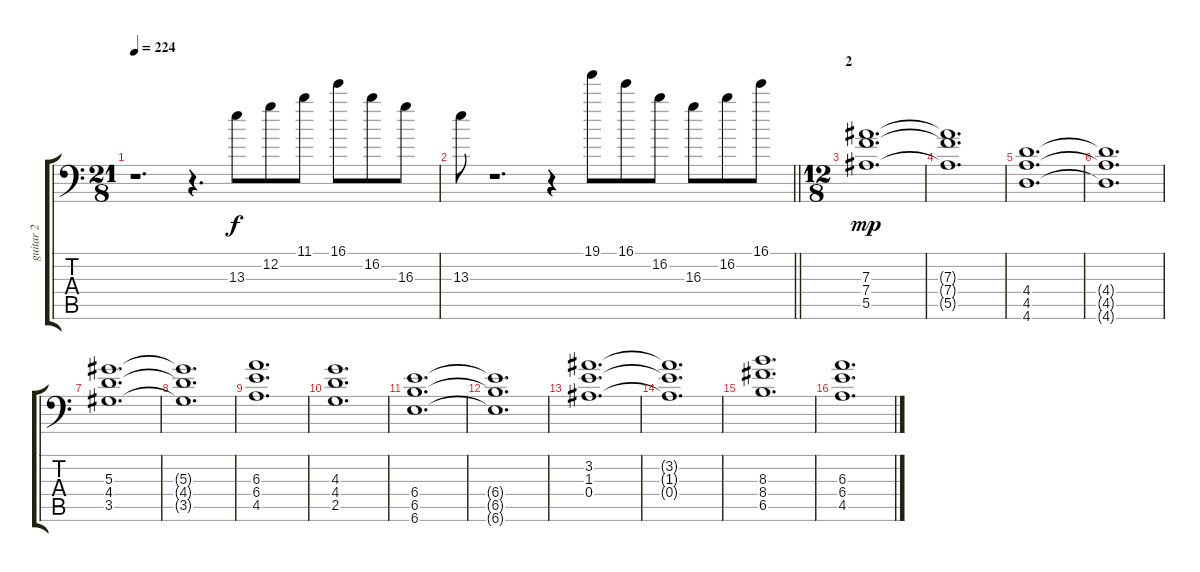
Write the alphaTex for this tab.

\track ("guitar 2" "guitar 2") {instrument overdrivenguitar}
\staff {score tabs}
\tuning (C4 G3 Eb3 Bb2 F2 Bb1) {hide}
\ts (21 8)
\tempo 224
\clef f4
\ks c
r.1{d dy f} r.4{d} 13.3.8 12.2.8 11.1.8 16.1.8 16.2.8 16.3.8 |
\barLineRight lightlight
13.3.8 r.1{d} r.4 19.1.8 16.1.8 16.2.8 16.3.8 16.2.8 16.1.8 |
\ts (12 8)
\section ("" "2")
(7.3 7.4 5.5).1{d dy mp} |
(7.3{t} 7.4{t} 5.5{t}).1{d} |
(4.4 4.5 4.6).1{d} |
(4.4{t} 4.5{t} 4.6{t}).1{d} |
(5.3 4.4 3.5).1{d} |
(5.3{t} 4.4{t} 3.5{t}).1{d} |
(6.3 6.4 4.5).1{d} |
(4.3 4.4 2.5).1{d} |
(6.4 6.5 6.6).1{d} |
(6.4{t} 6.5{t} 6.6{t}).1{d} |
(3.2 1.3 0.4).1{d} |
(3.2{t} 1.3{t} 0.4{t}).1{d} |
(8.3 8.4 6.5).1{d} |
(6.3 6.4 4.5).1{d}
